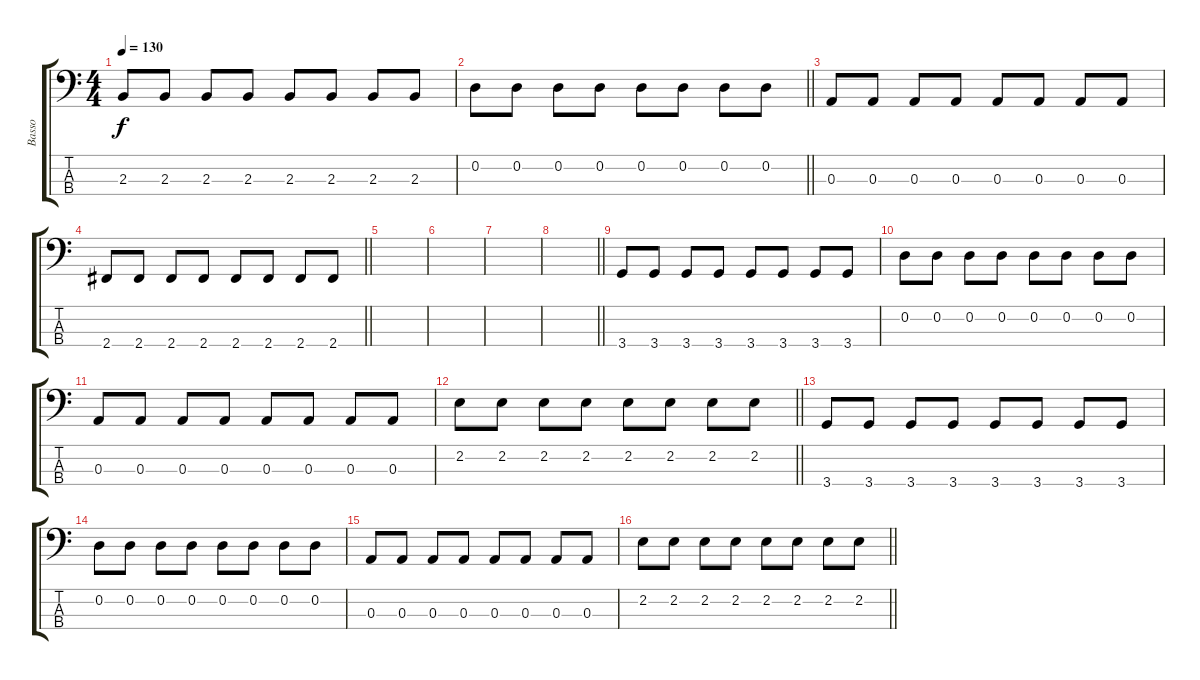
\track ("Basso" "Basso") {instrument electricbassfinger}
\staff {score tabs}
\tuning (G2 D2 A1 E1) {hide}
\ts (4 4)
\tempo 130
\clef f4
\ks c
2.3.8{dy f} 2.3.8 2.3.8 2.3.8 2.3.8 2.3.8 2.3.8 2.3.8 |
\barLineRight lightlight
0.2.8 0.2.8 0.2.8 0.2.8 0.2.8 0.2.8 0.2.8 0.2.8 |
0.3.8 0.3.8 0.3.8 0.3.8 0.3.8 0.3.8 0.3.8 0.3.8 |
\barLineRight lightlight
2.4.8 2.4.8 2.4.8 2.4.8 2.4.8 2.4.8 2.4.8 2.4.8 |
|
|
|
\barLineRight lightlight
|
3.4.8 3.4.8 3.4.8 3.4.8 3.4.8 3.4.8 3.4.8 3.4.8 |
0.2.8 0.2.8 0.2.8 0.2.8 0.2.8 0.2.8 0.2.8 0.2.8 |
0.3.8 0.3.8 0.3.8 0.3.8 0.3.8 0.3.8 0.3.8 0.3.8 |
\barLineRight lightlight
2.2.8 2.2.8 2.2.8 2.2.8 2.2.8 2.2.8 2.2.8 2.2.8 |
3.4.8 3.4.8 3.4.8 3.4.8 3.4.8 3.4.8 3.4.8 3.4.8 |
0.2.8 0.2.8 0.2.8 0.2.8 0.2.8 0.2.8 0.2.8 0.2.8 |
0.3.8 0.3.8 0.3.8 0.3.8 0.3.8 0.3.8 0.3.8 0.3.8 |
\barLineRight lightlight
2.2.8 2.2.8 2.2.8 2.2.8 2.2.8 2.2.8 2.2.8 2.2.8
